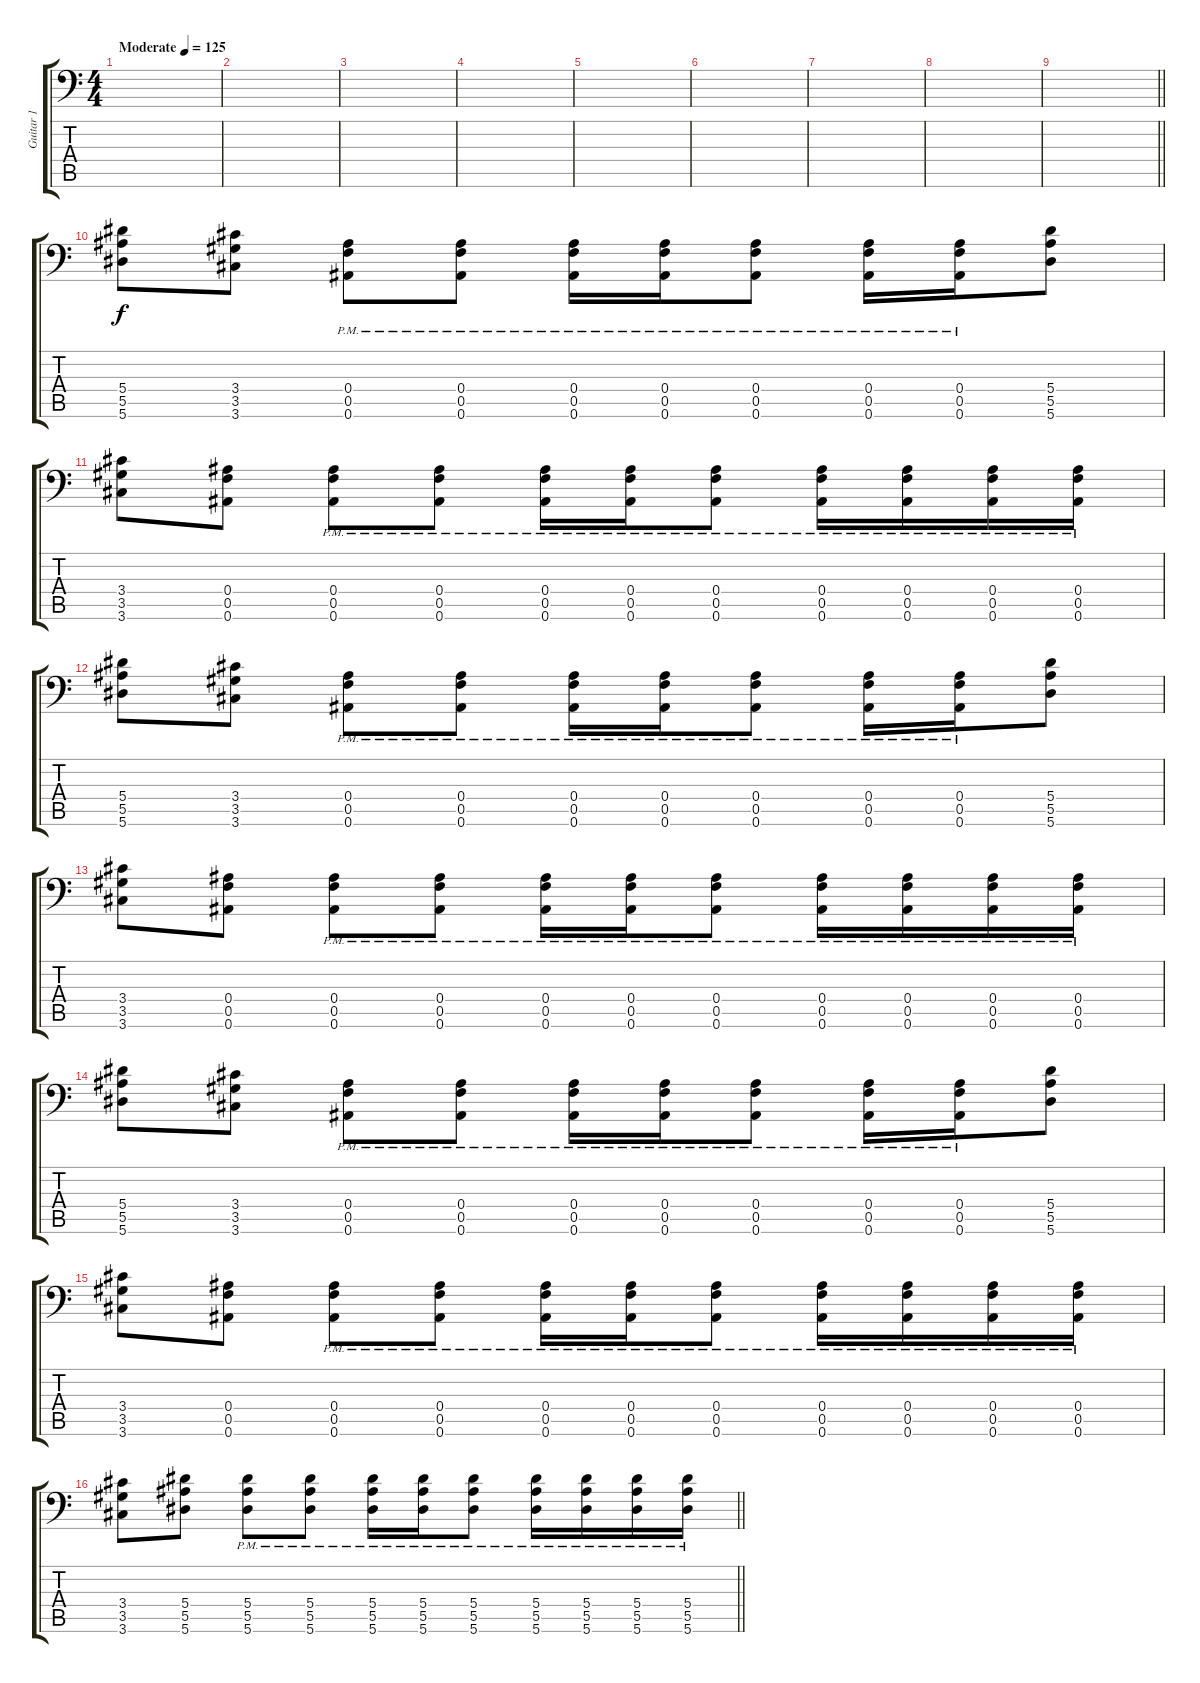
\track ("Guitar 1" "Guitar 1") {instrument distortionguitar}
\staff {score tabs}
\tuning (C4 G3 Eb3 Bb2 F2 Bb1) {hide}
\ts (4 4)
\tempo (125 "Moderate")
\clef f4
\ks c
|
|
|
|
|
|
|
|
\barLineRight lightlight
|
(5.4 5.5 5.6).8 (3.4 3.5 3.6).8 (0.4{pm} 0.5{pm} 0.6{pm}).8 (0.4{pm} 0.5{pm} 0.6{pm}).8 (0.4{pm} 0.5{pm} 0.6{pm}).16 (0.4{pm} 0.5{pm} 0.6{pm}).16 (0.4{pm} 0.5{pm} 0.6{pm}).8 (0.4{pm} 0.5 0.6{pm}).16 (0.4{pm} 0.5 0.6{pm}).16 (5.4 5.5 5.6).8 |
(3.4 3.5 3.6).8 (0.4 0.5 0.6).8 (0.4{pm} 0.5{pm} 0.6{pm}).8 (0.4{pm} 0.5{pm} 0.6{pm}).8 (0.4{pm} 0.5{pm} 0.6{pm}).16 (0.4{pm} 0.5{pm} 0.6{pm}).16 (0.4{pm} 0.5{pm} 0.6{pm}).8 (0.4{pm} 0.5{pm} 0.6{pm}).16 (0.4{pm} 0.5{pm} 0.6{pm}).16 (0.4{pm} 0.5{pm} 0.6{pm}).16 (0.4{pm} 0.5{pm} 0.6{pm}).16 |
(5.4 5.5 5.6).8 (3.4 3.5 3.6).8 (0.4{pm} 0.5{pm} 0.6{pm}).8 (0.4{pm} 0.5{pm} 0.6{pm}).8 (0.4{pm} 0.5{pm} 0.6{pm}).16 (0.4{pm} 0.5{pm} 0.6{pm}).16 (0.4{pm} 0.5{pm} 0.6{pm}).8 (0.4{pm} 0.5 0.6{pm}).16 (0.4{pm} 0.5 0.6{pm}).16 (5.4 5.5 5.6).8 |
(3.4 3.5 3.6).8 (0.4 0.5 0.6).8 (0.4{pm} 0.5{pm} 0.6{pm}).8 (0.4{pm} 0.5{pm} 0.6{pm}).8 (0.4{pm} 0.5{pm} 0.6{pm}).16 (0.4{pm} 0.5{pm} 0.6{pm}).16 (0.4{pm} 0.5{pm} 0.6{pm}).8 (0.4{pm} 0.5{pm} 0.6{pm}).16 (0.4{pm} 0.5{pm} 0.6{pm}).16 (0.4{pm} 0.5{pm} 0.6{pm}).16 (0.4{pm} 0.5{pm} 0.6{pm}).16 |
(5.4 5.5 5.6).8 (3.4 3.5 3.6).8 (0.4{pm} 0.5{pm} 0.6{pm}).8 (0.4{pm} 0.5{pm} 0.6{pm}).8 (0.4{pm} 0.5{pm} 0.6{pm}).16 (0.4{pm} 0.5{pm} 0.6{pm}).16 (0.4{pm} 0.5{pm} 0.6{pm}).8 (0.4{pm} 0.5 0.6{pm}).16 (0.4{pm} 0.5 0.6{pm}).16 (5.4 5.5 5.6).8 |
(3.4 3.5 3.6).8 (0.4 0.5 0.6).8 (0.4{pm} 0.5{pm} 0.6{pm}).8 (0.4{pm} 0.5{pm} 0.6{pm}).8 (0.4{pm} 0.5{pm} 0.6{pm}).16 (0.4{pm} 0.5{pm} 0.6{pm}).16 (0.4{pm} 0.5{pm} 0.6{pm}).8 (0.4{pm} 0.5{pm} 0.6{pm}).16 (0.4{pm} 0.5{pm} 0.6{pm}).16 (0.4{pm} 0.5{pm} 0.6{pm}).16 (0.4{pm} 0.5{pm} 0.6{pm}).16 |
\barLineRight lightlight
(3.4 3.5 3.6).8 (5.4 5.5 5.6).8 (5.4{pm} 5.5{pm} 5.6{pm}).8 (5.4{pm} 5.5{pm} 5.6{pm}).8 (5.4{pm} 5.5{pm} 5.6{pm}).16 (5.4{pm} 5.5{pm} 5.6{pm}).16 (5.4{pm} 5.5{pm} 5.6{pm}).8 (5.4{pm} 5.5 5.6{pm}).16 (5.4{pm} 5.5 5.6{pm}).16 (5.4{pm} 5.5{pm} 5.6{pm}).16 (5.4{pm} 5.5{pm} 5.6{pm}).16
